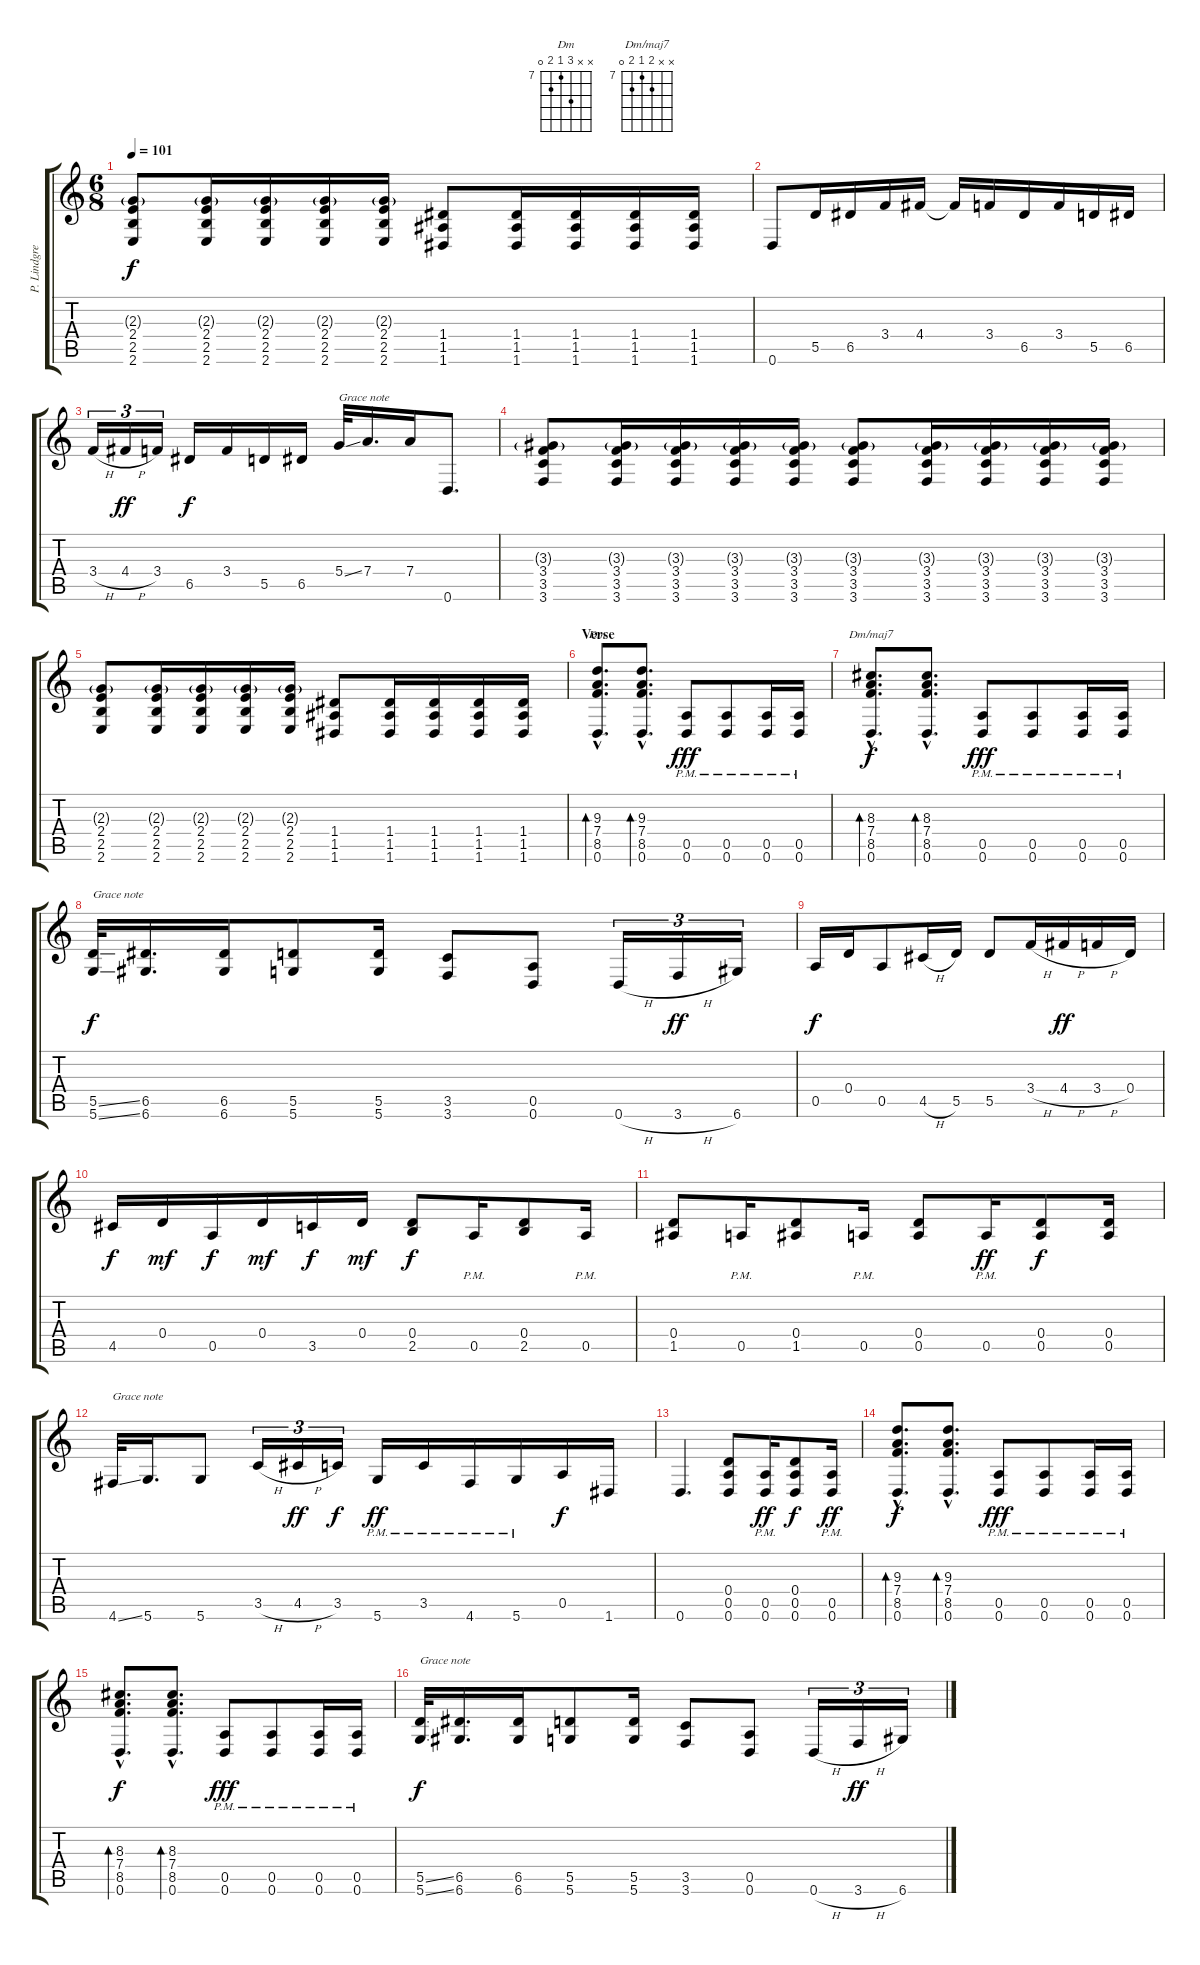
\track ("P. Lindgren" "P. Lindgre") {instrument distortionguitar}
\staff {score tabs}
\tuning (E4 A3 F3 D3 A2 D2) {hide}
\chord ("Dm" x x 9 7 8 0) {firstfret 7}
\chord ("Dm/maj7" x x 8 7 8 0) {firstfret 7}
\ts (6 8)
\tempo 101
\clef g2
\ks c
(2.3{g} 2.4 2.5 2.6).8{dy f} (2.3{g} 2.4 2.5 2.6).16 (2.3{g} 2.4 2.5 2.6).16 (2.3{g} 2.4 2.5 2.6).16 (2.3{g} 2.4 2.5 2.6).16 (1.4 1.5 1.6).8 (1.4 1.5 1.6).16 (1.4 1.5 1.6).16 (1.4 1.5 1.6).16 (1.4 1.5 1.6).16 |
0.6.8 5.5.16 6.5.16 3.4.16 4.4.16 4.4{t}.16 3.4.16 6.5.16 3.4.16 5.5.16 6.5.16 |
3.4{h}.16{tu (3 2)} 4.4{h}.16{tu (3 2) dy ff} 3.4.16{tu (3 2)} 6.5.16{dy f} 3.4.16 5.5.16 6.5.16 5.4{ss}.32{txt "Grace note"} 7.4.16{d} 7.4.16 0.6.8{d} |
(3.3{g} 3.4 3.5 3.6).8 (3.3{g} 3.4 3.5 3.6).16 (3.3{g} 3.4 3.5 3.6).16 (3.3{g} 3.4 3.5 3.6).16 (3.3{g} 3.4 3.5 3.6).16 (3.3{g} 3.4 3.5 3.6).8 (3.3{g} 3.4 3.5 3.6).16 (3.3{g} 3.4 3.5 3.6).16 (3.3{g} 3.4 3.5 3.6).16 (3.3{g} 3.4 3.5 3.6).16 |
(2.3{g} 2.4 2.5 2.6).8 (2.3{g} 2.4 2.5 2.6).16 (2.3{g} 2.4 2.5 2.6).16 (2.3{g} 2.4 2.5 2.6).16 (2.3{g} 2.4 2.5 2.6).16 (1.4 1.5 1.6).8 (1.4 1.5 1.6).16 (1.4 1.5 1.6).16 (1.4 1.5 1.6).16 (1.4 1.5 1.6).16 |
\section ("" "Verse")
(9.3{hac} 7.4{hac} 8.5{hac} 0.6{hac}).8{d bd 120 ch "Dm"} (9.3{hac} 7.4{hac} 8.5{hac} 0.6{hac}).8{d bd 120} (0.5{pm} 0.6{pm}).8{dy fff} (0.5{pm} 0.6{pm}).8 (0.5{pm} 0.6{pm}).16 (0.5{pm} 0.6{pm}).16 |
(8.3{hac} 7.4{hac} 8.5{hac} 0.6{hac}).8{d bd 120 ch "Dm/maj7" dy f} (8.3{hac} 7.4{hac} 8.5{hac} 0.6{hac}).8{d bd 120} (0.5{pm} 0.6{pm}).8{dy fff} (0.5{pm} 0.6{pm}).8 (0.5{pm} 0.6{pm}).16 (0.5{pm} 0.6{pm}).16 |
(5.5{ss} 5.6{ss}).32{txt "Grace note" dy f} (6.5 6.6).16{d} (6.5 6.6).16 (5.5 5.6).8 (5.5 5.6).16 (3.5 3.6).8 (0.5 0.6).8 0.6{h}.16{tu (3 2)} 3.6{h}.16{tu (3 2) dy ff} 6.6.16{tu (3 2)} |
0.5.16{dy f} 0.4.16 0.5.8 4.5{h}.16 5.5.16 5.5.8 3.4{h}.16 4.4{h}.16{dy ff} 3.4{h}.16 0.4.16 |
4.5.16{dy f} 0.4.16{dy mf} 0.5.16{dy f} 0.4.16{dy mf} 3.5.16{dy f} 0.4.16{dy mf} (0.4 2.5).8{dy f} 0.5{pm}.16 (0.4 2.5).8 0.5{pm}.16 |
(0.4 1.5).8 0.5{pm}.16 (0.4 1.5).8 0.5{pm}.16 (0.4 0.5).8 0.5{pm}.16{dy ff} (0.4 0.5).8{dy f} (0.4 0.5).16 |
4.6{ss}.32{txt "Grace note"} 5.6.16{d} 5.6.8 3.5{h}.16{tu (3 2)} 4.5{h}.16{tu (3 2) dy ff} 3.5.16{tu (3 2) dy f} 5.6{pm}.16{dy ff} 3.5{pm}.16 4.6{pm}.16 5.6{pm}.16 0.5.16{dy f} 1.6.16 |
0.6.4{d} (0.4 0.5 0.6).8 (0.5 0.6{pm}).16{dy ff} (0.4 0.5 0.6).8{dy f} (0.5 0.6{pm}).16{dy ff} |
(9.3{hac} 7.4{hac} 8.5{hac} 0.6{hac}).8{d bd 120 dy f} (9.3{hac} 7.4{hac} 8.5{hac} 0.6{hac}).8{d bd 120} (0.5{pm} 0.6{pm}).8{dy fff} (0.5{pm} 0.6{pm}).8 (0.5{pm} 0.6{pm}).16 (0.5{pm} 0.6{pm}).16 |
(8.3{hac} 7.4{hac} 8.5{hac} 0.6{hac}).8{d bd 120 dy f} (8.3{hac} 7.4{hac} 8.5{hac} 0.6{hac}).8{d bd 120} (0.5{pm} 0.6{pm}).8{dy fff} (0.5{pm} 0.6{pm}).8 (0.5{pm} 0.6{pm}).16 (0.5{pm} 0.6{pm}).16 |
(5.5{ss} 5.6{ss}).32{txt "Grace note" dy f} (6.5 6.6).16{d} (6.5 6.6).16 (5.5 5.6).8 (5.5 5.6).16 (3.5 3.6).8 (0.5 0.6).8 0.6{h}.16{tu (3 2)} 3.6{h}.16{tu (3 2) dy ff} 6.6.16{tu (3 2)}
